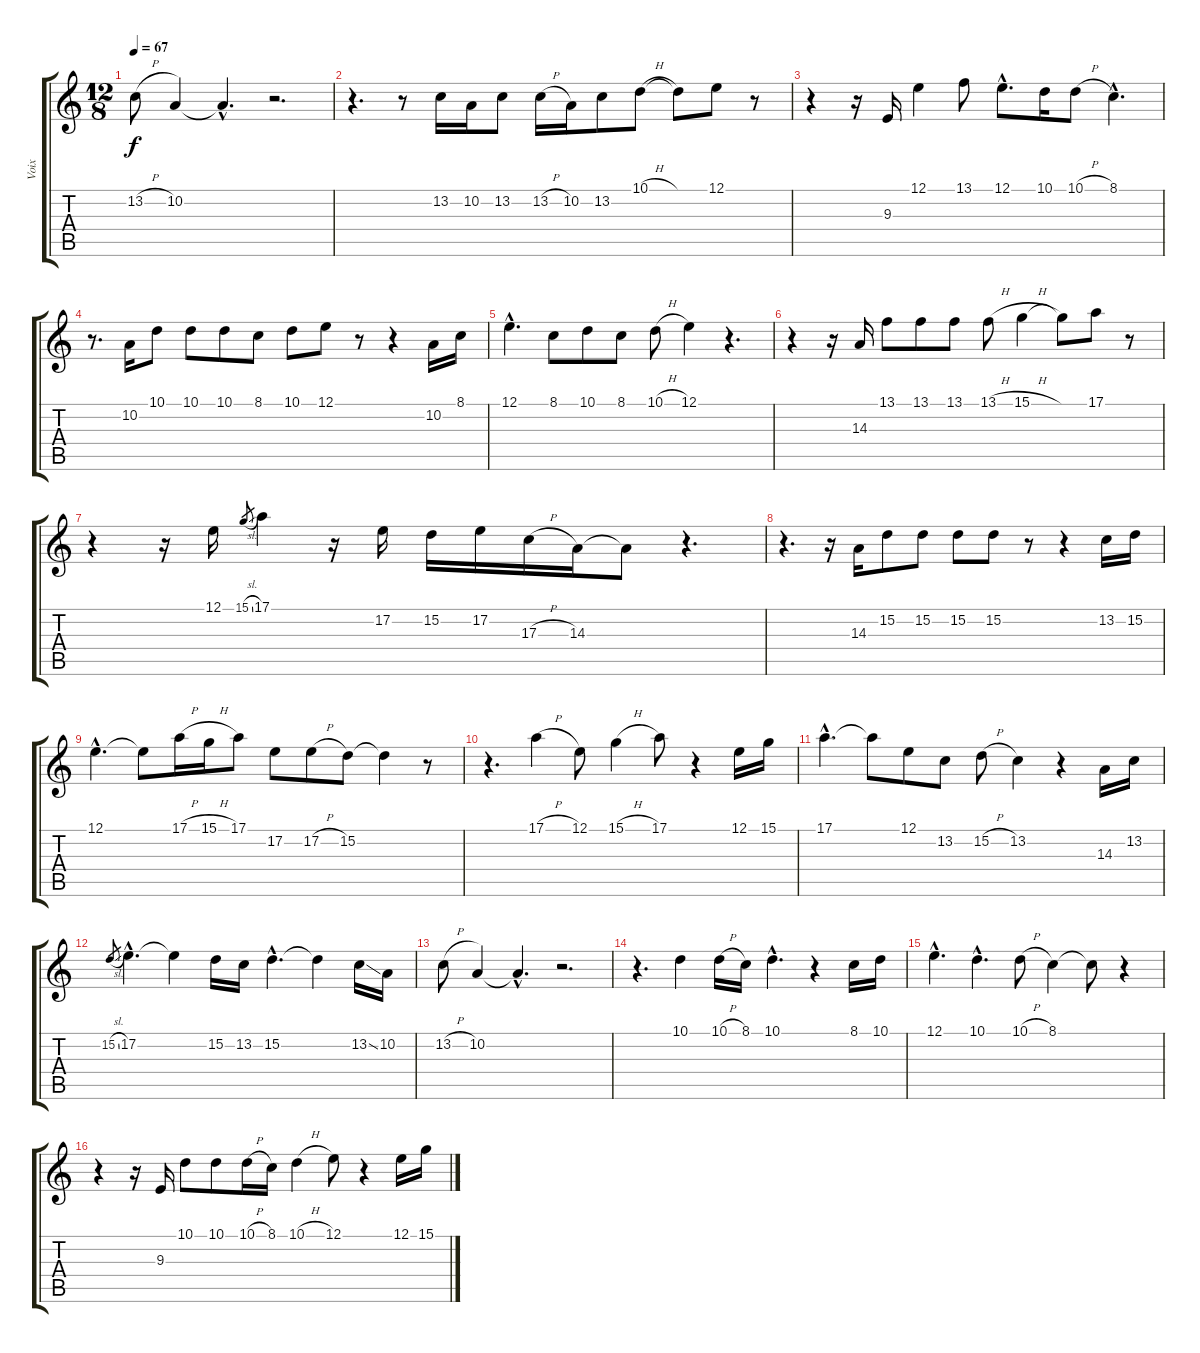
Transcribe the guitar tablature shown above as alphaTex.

\track ("Voix" "Voix") {instrument accordion}
\staff {score tabs}
\tuning (E4 B3 G3 D3 A2 E2) {hide}
\ts (12 8)
\tempo 67
\clef g2
\ks c
13.2{h}.8{dy f} 10.2.4 10.2{hac t}.4{d} r.2{d} |
r.4{d} r.8 13.2.16 10.2.16 13.2.8 13.2{h}.16 10.2.16 13.2.8 10.1{h}.8 10.1{t}.8 12.1.8 r.8 |
r.4 r.16 9.3.16 12.1.4 13.1.8 12.1{hac}.8{d} 10.1.16 10.1{h}.8 8.1{hac}.4{d} |
r.8{d} 10.2.16 10.1.8 10.1.8 10.1.8 8.1.8 10.1.8 12.1.8 r.8 r.4 10.2.16 8.1.16 |
12.1{hac}.4{d} 8.1.8 10.1.8 8.1.8 10.1{h}.8 12.1.4 r.4{d} |
r.4 r.16 14.3.16 13.1.8 13.1.8 13.1.8 13.1{h}.8 15.1{h}.4 15.1{t}.8 17.1.8 r.8 |
r.4 r.16 12.1.16 15.1{sl}.8{gr} 17.1.4 r.16 17.2.16 15.2.16 17.2.16 17.3{h}.16 14.3.16 14.3{t}.8 r.4{d} |
r.4{d} r.16 14.3.16 15.2.8 15.2.8 15.2.8 15.2.8 r.8 r.4 13.2.16 15.2.16 |
12.1{hac}.4{d} 12.1{t}.8 17.1{h}.16 15.1{h}.16 17.1.8 17.2.8 17.2{h}.8 15.2.8 15.2{t}.4 r.8 |
r.4{d} 17.1{h}.4 12.1.8 15.1{h}.4 17.1.8 r.4 12.1.16 15.1.16 |
17.1{hac}.4{d} 17.1{t}.8 12.1.8 13.2.8 15.2{h}.8 13.2.4 r.4 14.3.16 13.2.16 |
15.2{sl}.8{gr} 17.2{hac}.4{d} 17.2{t}.4 15.2.16 13.2.16 15.2{hac}.4{d} 15.2{t}.4 13.2{ss}.16 10.2.16 |
13.2{h}.8 10.2.4 10.2{hac t}.4{d} r.2{d} |
r.4{d} 10.1.4 10.1{h}.16 8.1.16 10.1{hac}.4{d} r.4 8.1.16 10.1.16 |
12.1{hac}.4{d} 10.1{hac}.4{d} 10.1{h}.8 8.1.4 8.1{t}.8 r.4 |
r.4 r.16 9.3.16 10.1.8 10.1.8 10.1{h}.16 8.1.16 10.1{h}.4 12.1.8 r.4 12.1.16 15.1.16
